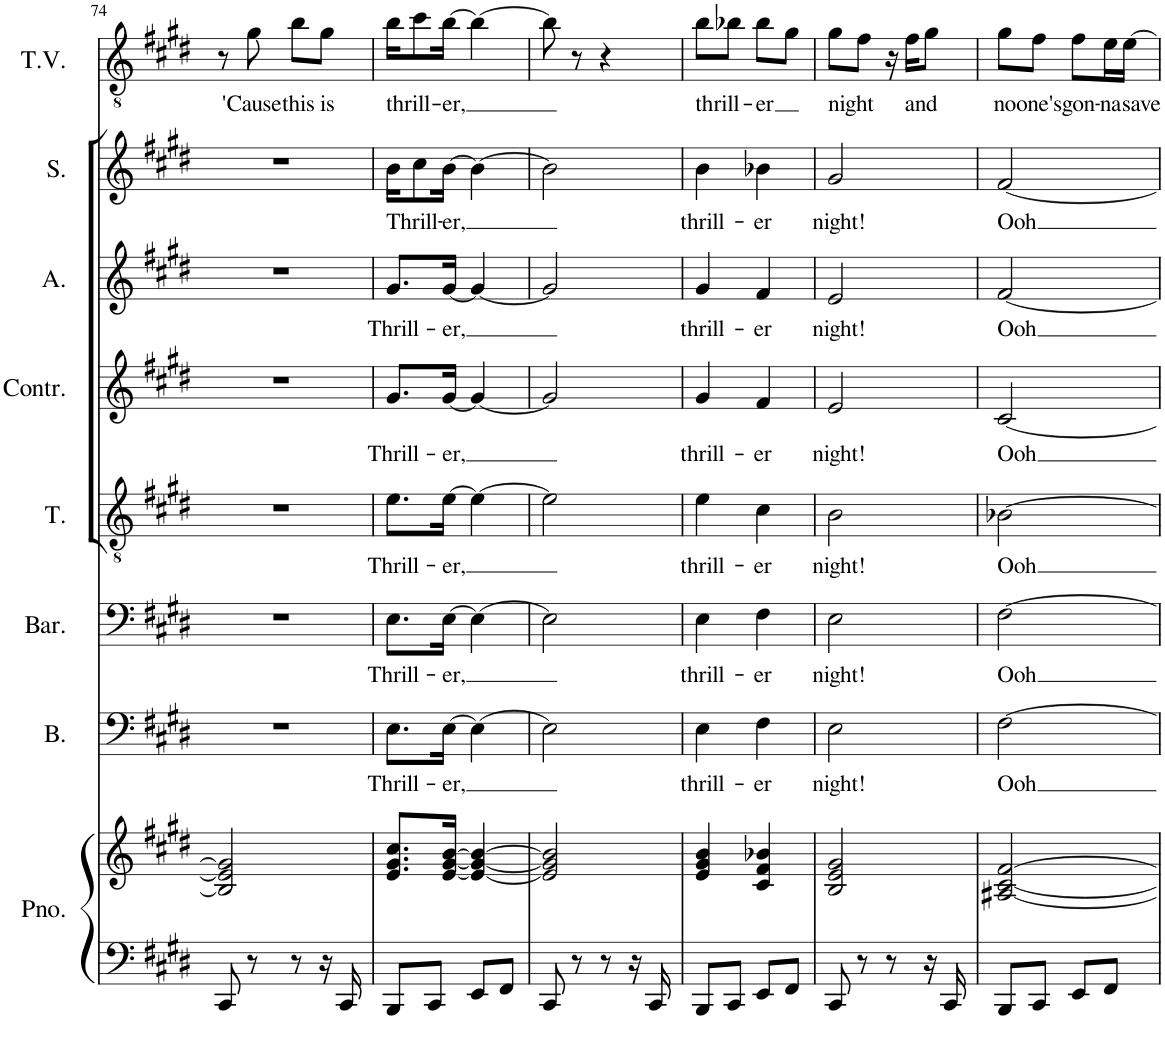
**kern	**kern	**kern	**text	**kern	**text	**kern	**text	**kern	**text	**kern	**text	**kern	**text	**kern	**text
*part8	*part8	*part7	*part7	*part6	*part6	*part5	*part5	*part4	*part4	*part3	*part3	*part2	*part2	*part1	*part1
*staff9	*staff8	*staff7	*staff7	*staff6	*staff6	*staff5	*staff5	*staff4	*staff4	*staff3	*staff3	*staff2	*staff2	*staff1	*staff1
*I"Piano	*	*I"Bass	*	*I"Baritone	*	*I"Tenor	*	*I"Contralto	*	*I"Alto	*	*I"Soprano	*	*I"Tenor Voice	*
*I'Pno.	*	*I'B.	*	*I'Bar.	*	*I'T.	*	*I'Contr.	*	*I'A.	*	*I'S.	*	*I'T.V.	*
!!LO:PB:g=z
*clefF4	*clefG2	*clefF4	*	*clefF4	*	*clefGv2	*	*clefG2	*	*clefG2	*	*clefG2	*	*clefGv2	*
*k[f#c#g#d#]	*k[f#c#g#d#]	*k[f#c#g#d#]	*	*k[f#c#g#d#]	*	*k[f#c#g#d#]	*	*k[f#c#g#d#]	*	*k[f#c#g#d#]	*	*k[f#c#g#d#]	*	*k[f#c#g#d#]	*
*M2/4	*M2/4	*M2/4	*	*M2/4	*	*M2/4	*	*M2/4	*	*M2/4	*	*M2/4	*	*M2/4	*
=74	=74	=74	=74	=74	=74	=74	=74	=74	=74	=74	=74	=74	=74	=74	=74
8CC#/	2B/] 2e/] 2g#/]	2r	.	2r	.	2r	.	2r	.	2r	.	2r	.	8r	.
!	!	!	!	!	!	!	!	!	!	!	!	!	!	!	!LO:LY:b
8r	.	.	.	.	.	.	.	.	.	.	.	.	.	8g#\	'Cause
!	!	!	!	!	!	!	!	!	!	!	!	!	!	!	!LO:LY:b
8r	.	.	.	.	.	.	.	.	.	.	.	.	.	8b\L	this
!	!	!	!	!	!	!	!	!	!	!	!	!	!	!	!LO:LY:b
16r	.	.	.	.	.	.	.	.	.	.	.	.	.	8g#\J	is
16CC#/	.	.	.	.	.	.	.	.	.	.	.	.	.	.	.
=75	=75	=75	=75	=75	=75	=75	=75	=75	=75	=75	=75	=75	=75	=75	=75
!	!	!	!LO:LY:b	!	!LO:LY:b	!	!LO:LY:b	!	!LO:LY:b	!	!LO:LY:b	!	!LO:LY:b	!	!LO:LY:b
8BBB/L	8.e/ 8.g#/ 8.cc#/L	8.E\L	Thrill-	8.E\L	Thrill-	8.e\L	Thrill-	8.g#/L	Thrill-	8.g#/L	Thrill-	16b\KL	Thrill-	16b\KL	thrill-
.	.	.	.	.	.	.	.	.	.	.	.	8cc#\	.	8cc#\	.
8CC#/J	.	.	.	.	.	.	.	.	.	.	.	.	.	.	.
!	!	!	!LO:LY:b	!	!LO:LY:b	!	!LO:LY:b	!	!LO:LY:b	!	!LO:LY:b	!	!LO:LY:b	!	!LO:LY:b
.	[16e/ [16g#/ [16b/Jk	[16E\Jk	-er,	[16E\Jk	-er,	[16e\Jk	-er,	[16g#/Jk	-er,	[16g#/Jk	-er,	[16b\Jk	-er,	[16b\Jk	-er,
8EE/L	4e/_ 4g#/_ 4b/_	4E\_	.	4E\_	.	4e\_	.	4g#/_	.	4g#/_	.	4b\_	.	4b\_	.
8FF#/J	.	.	.	.	.	.	.	.	.	.	.	.	.	.	.
=76	=76	=76	=76	=76	=76	=76	=76	=76	=76	=76	=76	=76	=76	=76	=76
8CC#/	2e/] 2g#/] 2b/]	2E\]	.	2E\]	.	2e\]	.	2g#/]	.	2g#/]	.	2b\]	.	8b\]	.
8r	.	.	.	.	.	.	.	.	.	.	.	.	.	8r	.
8r	.	.	.	.	.	.	.	.	.	.	.	.	.	4r	.
16r	.	.	.	.	.	.	.	.	.	.	.	.	.	.	.
16CC#/	.	.	.	.	.	.	.	.	.	.	.	.	.	.	.
=77	=77	=77	=77	=77	=77	=77	=77	=77	=77	=77	=77	=77	=77	=77	=77
!	!	!	!LO:LY:b	!	!LO:LY:b	!	!LO:LY:b	!	!LO:LY:b	!	!LO:LY:b	!	!LO:LY:b	!	!LO:LY:b
8BBB/L	4e/ 4g#/ 4b/	4E\	thrill-	4E\	thrill-	4e\	thrill-	4g#/	thrill-	4g#/	thrill-	4b\	thrill-	8b\L	thrill-
8CC#/J	.	.	.	.	.	.	.	.	.	.	.	.	.	8b-X\J	.
!	!	!	!LO:LY:b	!	!LO:LY:b	!	!LO:LY:b	!	!LO:LY:b	!	!LO:LY:b	!	!LO:LY:b	!	!LO:LY:b
8EE/L	4c#/ 4f#/ 4b-X/	4F#\	-er	4F#\	-er	4c#\	-er	4f#/	-er	4f#/	-er	4b-X\	-er	8b-\L	-er
8FF#/J	.	.	.	.	.	.	.	.	.	.	.	.	.	8g#\J	.
=78	=78	=78	=78	=78	=78	=78	=78	=78	=78	=78	=78	=78	=78	=78	=78
!	!	!	!LO:LY:b	!	!LO:LY:b	!	!LO:LY:b	!	!LO:LY:b	!	!LO:LY:b	!	!LO:LY:b	!	!LO:LY:b
8CC#/	2B/ 2e/ 2g#/	2E\	night!	2E\	night!	2B\	night!	2e/	night!	2e/	night!	2g#/	night!	8g#\L	night
8r	.	.	.	.	.	.	.	.	.	.	.	.	.	8f#\J	.
8r	.	.	.	.	.	.	.	.	.	.	.	.	.	16r	.
!	!	!	!	!	!	!	!	!	!	!	!	!	!	!	!LO:LY:b
.	.	.	.	.	.	.	.	.	.	.	.	.	.	16f#\KL	and
16r	.	.	.	.	.	.	.	.	.	.	.	.	.	8g#\J	.
16CC#/	.	.	.	.	.	.	.	.	.	.	.	.	.	.	.
=79	=79	=79	=79	=79	=79	=79	=79	=79	=79	=79	=79	=79	=79	=79	=79
!	!	!	!LO:LY:b	!	!LO:LY:b	!	!LO:LY:b	!	!LO:LY:b	!	!LO:LY:b	!	!LO:LY:b	!	!LO:LY:b
8BBB/L	[2A#X/ [2c#/ [2f#/	[2F#\	Ooh	[2F#\	Ooh	[2B-X\	Ooh	[2c#/	Ooh	[2f#/	Ooh	[2f#/	Ooh	8g#\L	no
!	!	!	!	!	!	!	!	!	!	!	!	!	!	!	!LO:LY:b
8CC#/J	.	.	.	.	.	.	.	.	.	.	.	.	.	8f#\J	one's
!	!	!	!	!	!	!	!	!	!	!	!	!	!	!	!LO:LY:b
8EE/L	.	.	.	.	.	.	.	.	.	.	.	.	.	8f#\L	gon-
!	!	!	!	!	!	!	!	!	!	!	!	!	!	!	!LO:LY:b
8FF#/J	.	.	.	.	.	.	.	.	.	.	.	.	.	16e\L	-na
!	!	!	!	!	!	!	!	!	!	!	!	!	!	!	!LO:LY:b
.	.	.	.	.	.	.	.	.	.	.	.	.	.	[16e\JJ	save
=	=	=	=	=	=	=	=	=	=	=	=	=	=	=	=
*-	*-	*-	*-	*-	*-	*-	*-	*-	*-	*-	*-	*-	*-	*-	*-
